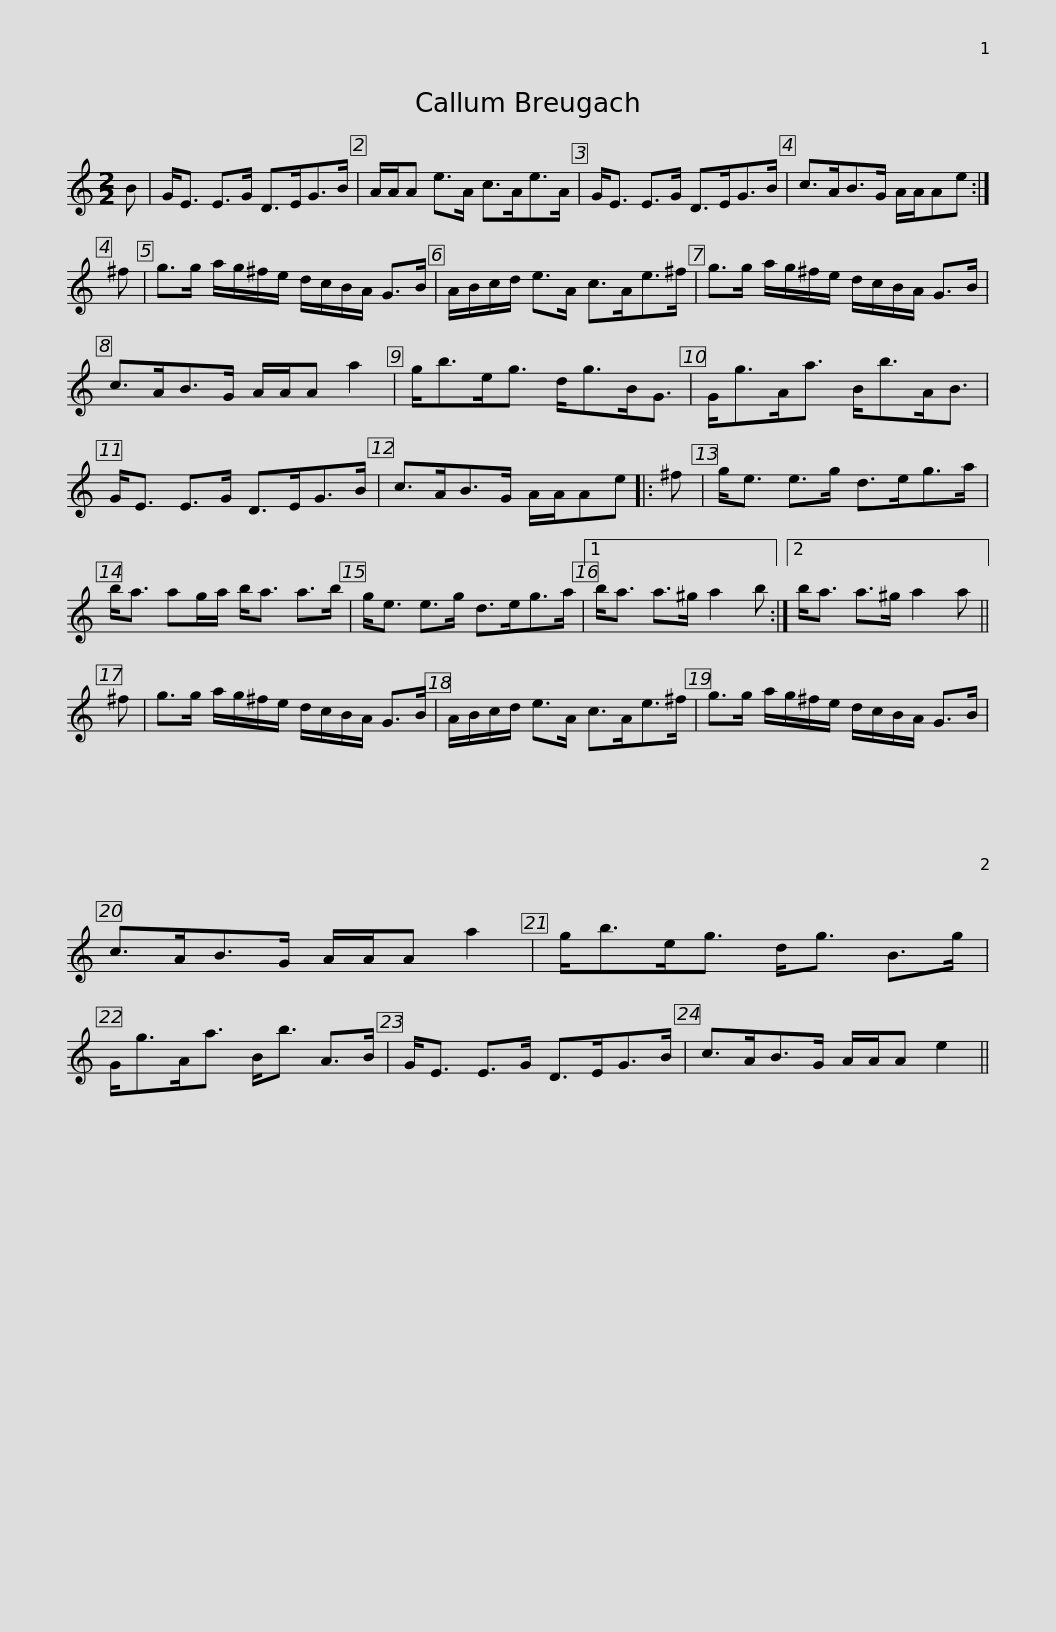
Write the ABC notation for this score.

X:1
L:1/8
M:2/2
I:linebreak $
K:C
V:1 treble
V:1
 B | G<E E>G D>EG>B | A/A/A e>A c>Ae>A | G<E E>G D>EG>B | c>AB>G A/A/Ae :| %5
 ^f |$ g>g a/g/^f/e/ d/c/B/A/ G>B | A/B/c/d/ e>A c>Ae>^f | g>g a/g/^f/e/ d/c/B/A/ G>B | c>AB>G A/A/A a2 |$ %10
 g<be<g d<gB<G | G<gA<a B<bA<B | G<E E>G D>EG>B | c>AB>G A/A/Ae |: ^f |$ %15
 g<e e>g d>eg>a | b<a ag/a/ b<a a>b | g<e e>g d>eg>a |1 b<a a>^g a2 b :|2$ b<a a>^g a2 a || %20
 ^f | g>g a/g/^f/e/ d/c/B/A/ G>B | A/B/c/d/ e>A c>Ae>^f |$ g>g a/g/^f/e/ d/c/B/A/ G>B | c>AB>G A/A/A a2 | %25
 g<be<g d<g B>g | G<gA<a B<b A>B |$ G<E E>G D>EG>B | c>AB>G A/A/A e2 || %29
